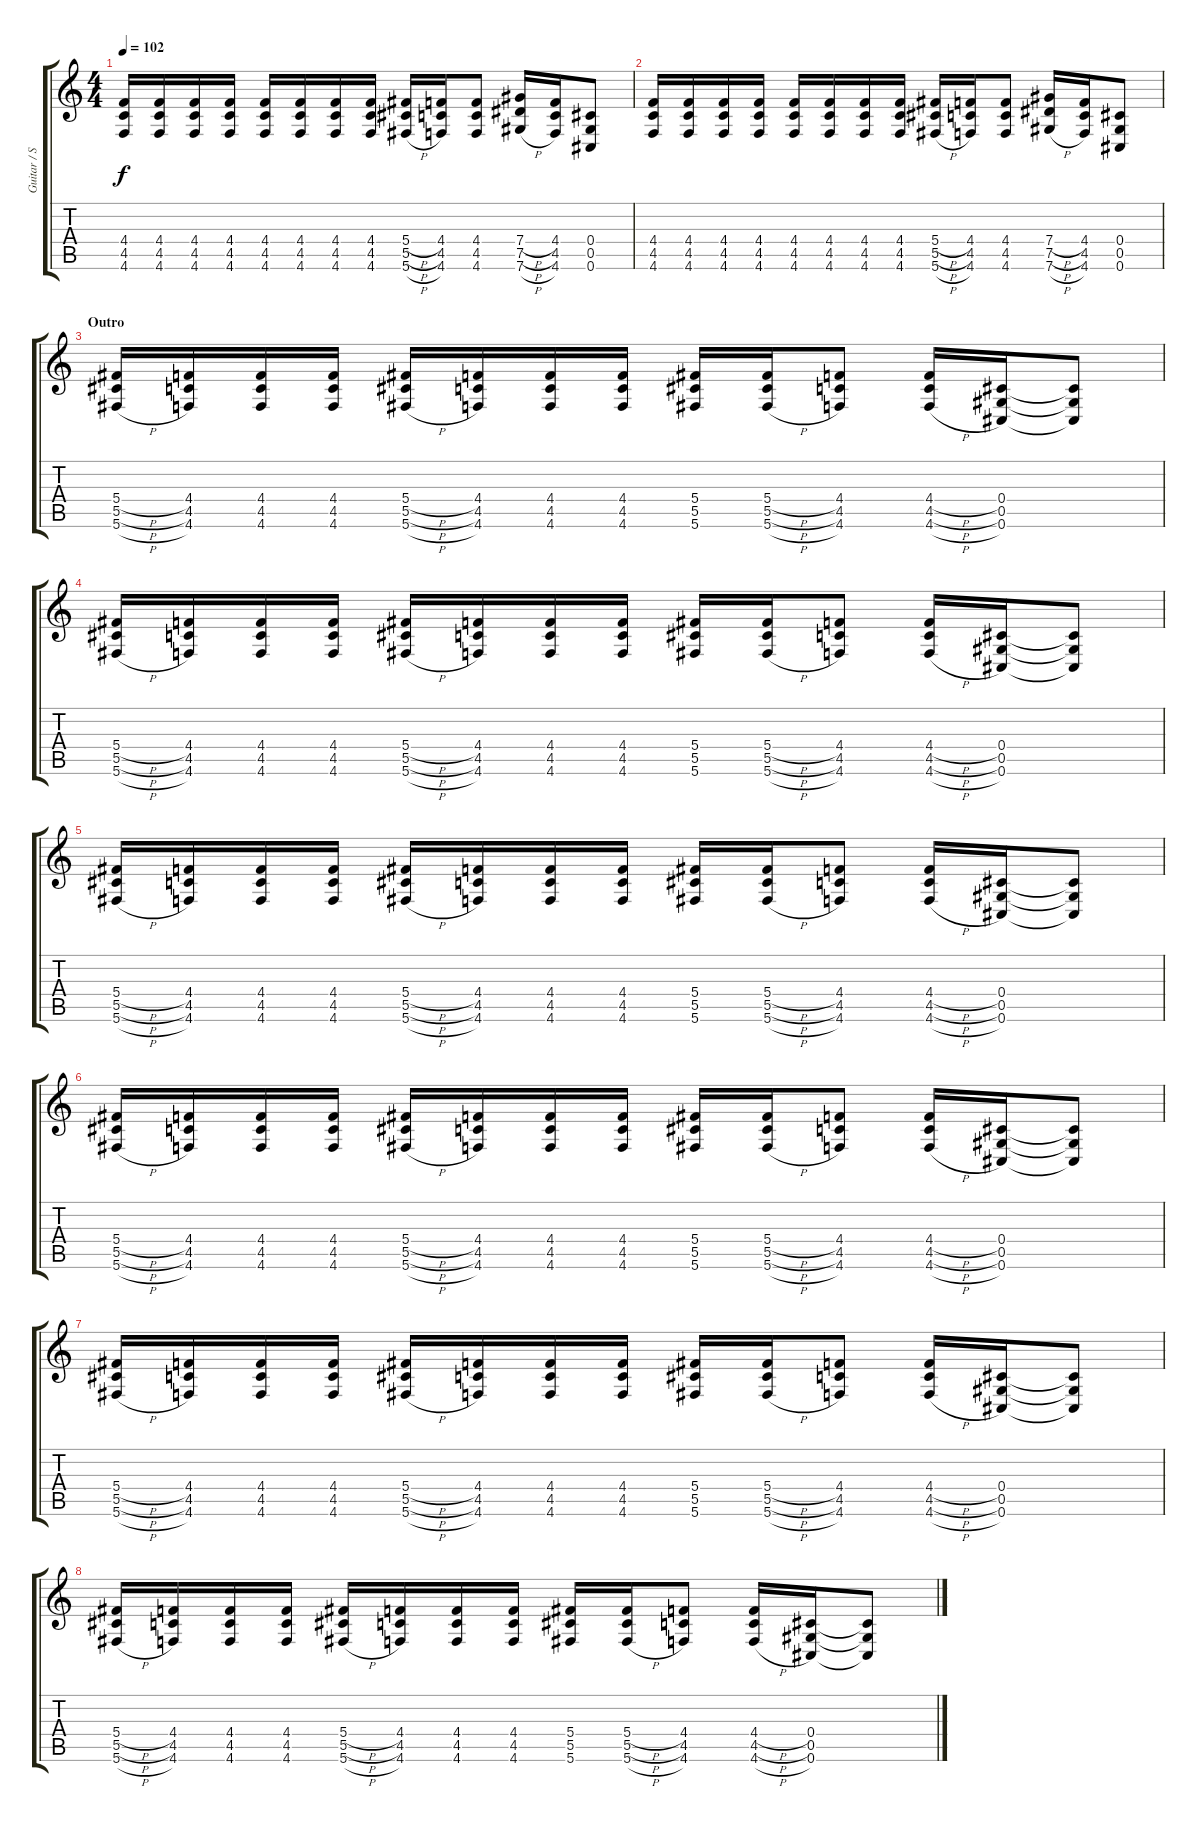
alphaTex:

\track ("Guitar / Stef Carpenter" "Guitar / S") {instrument distortionguitar}
\staff {score tabs}
\tuning (Eb4 Bb3 Gb3 Db3 Ab2 Db2) {hide}
\ts (4 4)
\tempo 102
\clef g2
\ks c
(4.4 4.5 4.6).16{dy f} (4.4 4.5 4.6).16 (4.4 4.5 4.6).16 (4.4 4.5 4.6).16 (4.4 4.5 4.6).16 (4.4 4.5 4.6).16 (4.4 4.5 4.6).16 (4.4 4.5 4.6).16 (5.4{h} 5.5{h} 5.6{h}).16 (4.4 4.5 4.6).16 (4.4 4.5 4.6).8 (7.4{h} 7.5{h} 7.6{h}).16 (4.4 4.5 4.6).16 (0.4 0.5 0.6).8 |
(4.4 4.5 4.6).16 (4.4 4.5 4.6).16 (4.4 4.5 4.6).16 (4.4 4.5 4.6).16 (4.4 4.5 4.6).16 (4.4 4.5 4.6).16 (4.4 4.5 4.6).16 (4.4 4.5 4.6).16 (5.4{h} 5.5{h} 5.6{h}).16 (4.4 4.5 4.6).16 (4.4 4.5 4.6).8 (7.4{h} 7.5{h} 7.6{h}).16 (4.4 4.5 4.6).16 (0.4 0.5 0.6).8 |
\section ("" "Outro")
(5.4{h} 5.5{h} 5.6{h}).16 (4.4 4.5 4.6).16 (4.4 4.5 4.6).16 (4.4 4.5 4.6).16 (5.4{h} 5.5{h} 5.6{h}).16 (4.4 4.5 4.6).16 (4.4 4.5 4.6).16 (4.4 4.5 4.6).16 (5.4 5.5 5.6).16 (5.4{h} 5.5{h} 5.6{h}).16 (4.4 4.5 4.6).8 (4.4{h} 4.5{h} 4.6{h}).16 (0.4 0.5 0.6).16 (0.4{t} 0.5{t} 0.6{t}).8 |
(5.4{h} 5.5{h} 5.6{h}).16 (4.4 4.5 4.6).16 (4.4 4.5 4.6).16 (4.4 4.5 4.6).16 (5.4{h} 5.5{h} 5.6{h}).16 (4.4 4.5 4.6).16 (4.4 4.5 4.6).16 (4.4 4.5 4.6).16 (5.4 5.5 5.6).16 (5.4{h} 5.5{h} 5.6{h}).16 (4.4 4.5 4.6).8 (4.4{h} 4.5{h} 4.6{h}).16 (0.4 0.5 0.6).16 (0.4{t} 0.5{t} 0.6{t}).8 |
(5.4{h} 5.5{h} 5.6{h}).16 (4.4 4.5 4.6).16 (4.4 4.5 4.6).16 (4.4 4.5 4.6).16 (5.4{h} 5.5{h} 5.6{h}).16 (4.4 4.5 4.6).16 (4.4 4.5 4.6).16 (4.4 4.5 4.6).16 (5.4 5.5 5.6).16 (5.4{h} 5.5{h} 5.6{h}).16 (4.4 4.5 4.6).8 (4.4{h} 4.5{h} 4.6{h}).16 (0.4 0.5 0.6).16 (0.4{t} 0.5{t} 0.6{t}).8 |
(5.4{h} 5.5{h} 5.6{h}).16 (4.4 4.5 4.6).16 (4.4 4.5 4.6).16 (4.4 4.5 4.6).16 (5.4{h} 5.5{h} 5.6{h}).16 (4.4 4.5 4.6).16 (4.4 4.5 4.6).16 (4.4 4.5 4.6).16 (5.4 5.5 5.6).16 (5.4{h} 5.5{h} 5.6{h}).16 (4.4 4.5 4.6).8 (4.4{h} 4.5{h} 4.6{h}).16 (0.4 0.5 0.6).16 (0.4{t} 0.5{t} 0.6{t}).8 |
(5.4{h} 5.5{h} 5.6{h}).16 (4.4 4.5 4.6).16 (4.4 4.5 4.6).16 (4.4 4.5 4.6).16 (5.4{h} 5.5{h} 5.6{h}).16 (4.4 4.5 4.6).16 (4.4 4.5 4.6).16 (4.4 4.5 4.6).16 (5.4 5.5 5.6).16 (5.4{h} 5.5{h} 5.6{h}).16 (4.4 4.5 4.6).8 (4.4{h} 4.5{h} 4.6{h}).16 (0.4 0.5 0.6).16 (0.4{t} 0.5{t} 0.6{t}).8 |
(5.4{h} 5.5{h} 5.6{h}).16 (4.4 4.5 4.6).16 (4.4 4.5 4.6).16 (4.4 4.5 4.6).16 (5.4{h} 5.5{h} 5.6{h}).16 (4.4 4.5 4.6).16 (4.4 4.5 4.6).16 (4.4 4.5 4.6).16 (5.4 5.5 5.6).16 (5.4{h} 5.5{h} 5.6{h}).16 (4.4 4.5 4.6).8 (4.4{h} 4.5{h} 4.6{h}).16 (0.4 0.5 0.6).16 (0.4{t} 0.5{t} 0.6{t}).8
